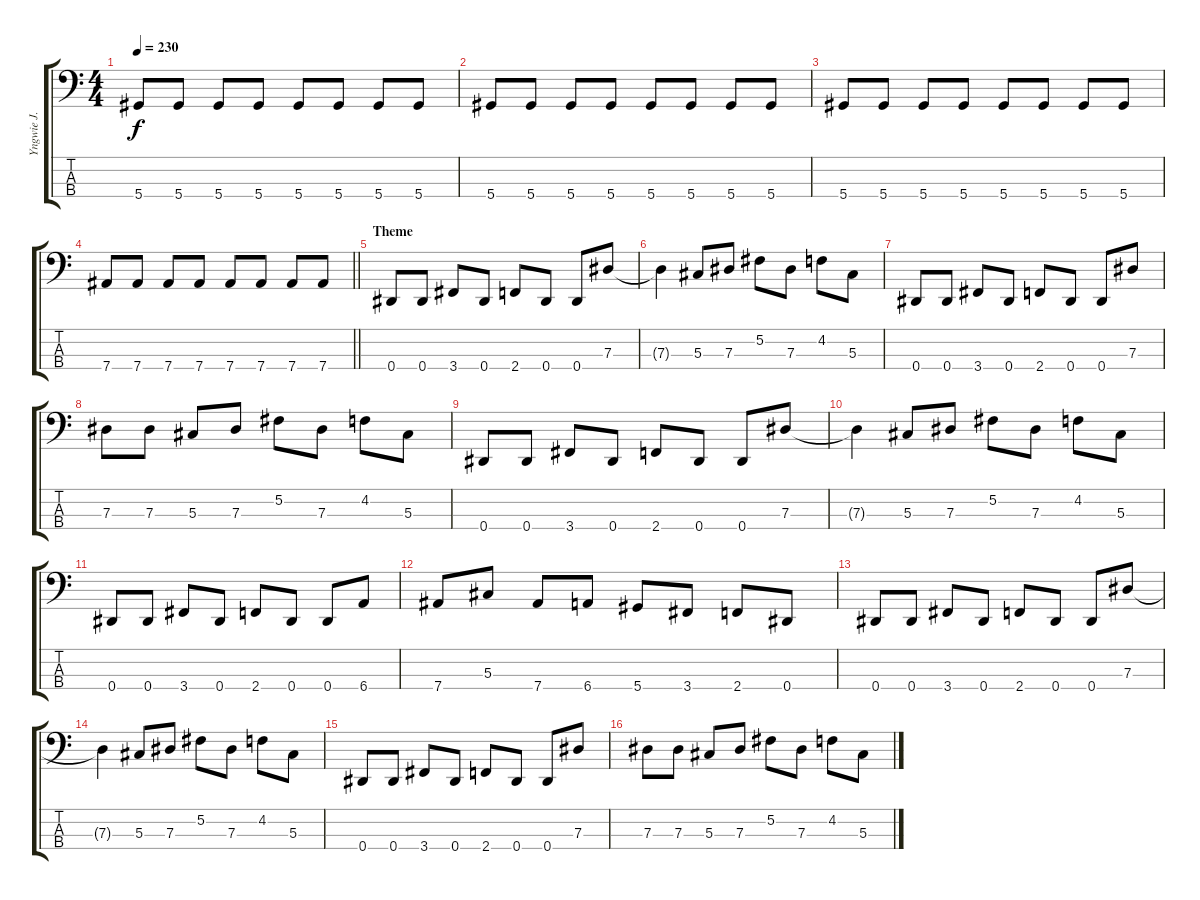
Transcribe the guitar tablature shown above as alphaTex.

\track ("Yngwie J. Malmsteen" "Yngwie J. ") {instrument electricbasspick}
\staff {score tabs}
\tuning (Gb2 Db2 Ab1 Eb1) {hide}
\ts (4 4)
\tempo 230
\clef f4
\ks c
5.4.8{dy f} 5.4.8 5.4.8 5.4.8 5.4.8 5.4.8 5.4.8 5.4.8 |
5.4.8 5.4.8 5.4.8 5.4.8 5.4.8 5.4.8 5.4.8 5.4.8 |
5.4.8 5.4.8 5.4.8 5.4.8 5.4.8 5.4.8 5.4.8 5.4.8 |
\barLineRight lightlight
7.4.8 7.4.8 7.4.8 7.4.8 7.4.8 7.4.8 7.4.8 7.4.8 |
\section ("" "Theme")
0.4.8 0.4.8 3.4.8 0.4.8 2.4.8 0.4.8 0.4.8 7.3.8 |
7.3{t}.4 5.3.8 7.3.8 5.2.8 7.3.8 4.2.8 5.3.8 |
0.4.8 0.4.8 3.4.8 0.4.8 2.4.8 0.4.8 0.4.8 7.3.8 |
7.3.8 7.3.8 5.3.8 7.3.8 5.2.8 7.3.8 4.2.8 5.3.8 |
0.4.8 0.4.8 3.4.8 0.4.8 2.4.8 0.4.8 0.4.8 7.3.8 |
7.3{t}.4 5.3.8 7.3.8 5.2.8 7.3.8 4.2.8 5.3.8 |
0.4.8 0.4.8 3.4.8 0.4.8 2.4.8 0.4.8 0.4.8 6.4.8 |
7.4.8 5.3.8 7.4.8 6.4.8 5.4.8 3.4.8 2.4.8 0.4.8 |
0.4.8 0.4.8 3.4.8 0.4.8 2.4.8 0.4.8 0.4.8 7.3.8 |
7.3{t}.4 5.3.8 7.3.8 5.2.8 7.3.8 4.2.8 5.3.8 |
0.4.8 0.4.8 3.4.8 0.4.8 2.4.8 0.4.8 0.4.8 7.3.8 |
7.3.8 7.3.8 5.3.8 7.3.8 5.2.8 7.3.8 4.2.8 5.3.8
